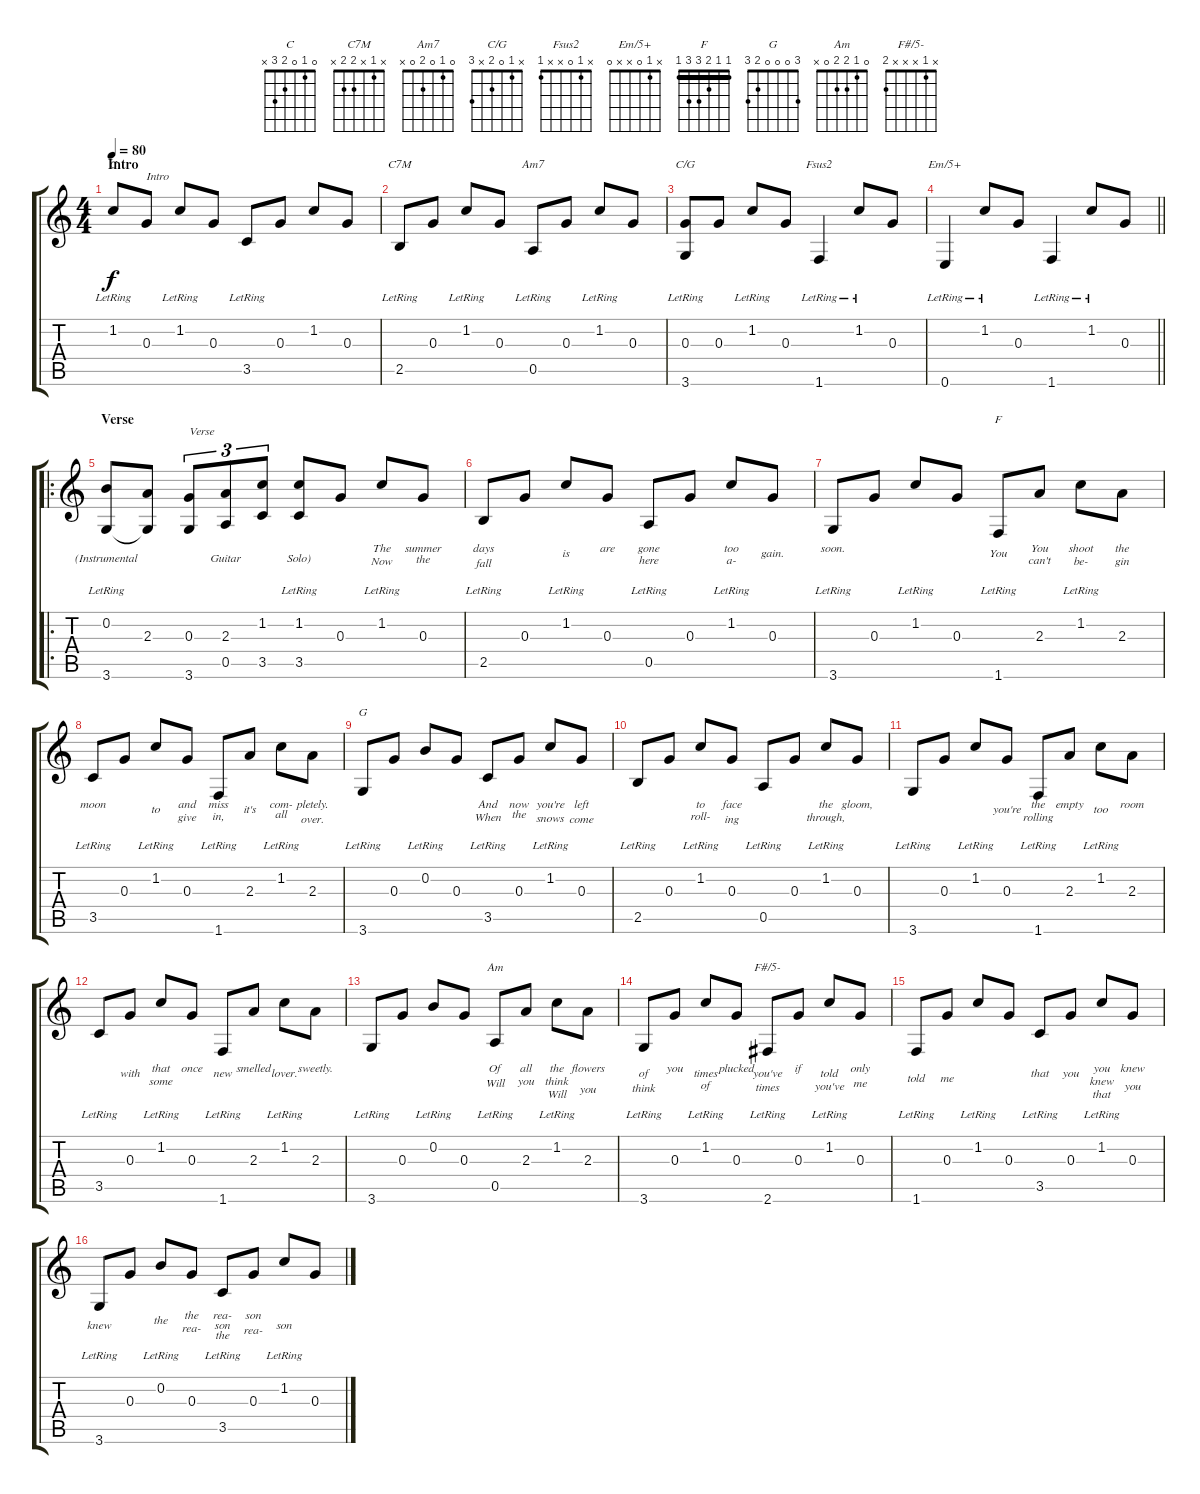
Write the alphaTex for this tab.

\track "" {instrument acousticguitarnylon}
\staff {score tabs}
\tuning (E4 B3 G3 D3 A2 E2) {hide}
\chord ("C" 0 1 0 2 3 x)
\chord ("C7M" x 1 x 2 2 x)
\chord ("Am7" 0 1 0 2 0 x)
\chord ("C/G" x 1 0 2 x 3)
\chord ("Fsus2" x 1 0 x x 1)
\chord ("Em/5+" x 1 0 x x 0)
\chord ("F" 1 1 2 3 3 1) {barre 1}
\chord ("G" 3 0 0 0 2 3)
\chord ("Am" 0 1 2 2 0 x)
\chord ("F#/5-" x 1 x x x 2)
\ts (4 4)
\section ("" "Intro")
\tempo 80
\clef g2
\ks c
1.2{lr}.8{ch "C" dy f instrument acousticguitarnylon} 0.3.8{txt "Intro"} 1.2{lr}.8 0.3.8 3.5{lr}.8 0.3.8 1.2.8 0.3.8 |
2.5{lr}.8{ch "C7M"} 0.3.8 1.2{lr}.8 0.3.8 0.5{lr}.8{ch "Am7"} 0.3.8 1.2{lr}.8 0.3.8 |
(0.3{lr} 3.6).8{ch "C/G"} 0.3.8 1.2{lr}.8 0.3.8 1.6{lr}.4{ch "Fsus2"} 1.2{lr}.8 0.3.8 |
\barLineRight lightlight
0.6{lr}.4{ch "Em/5+"} 1.2{lr}.8 0.3.8 1.6{lr}.4 1.2{lr}.8 0.3.8 |
\ro
\section ("" "Verse")
(0.2 3.6{lr}).8{lyrics (0 "") lyrics (1 "") lyrics (2 "(Instrumental") lyrics (3 "") lyrics (4 "")} (2.3 3.6{t}).8{lyrics (0 "") lyrics (1 "") lyrics (2 "") lyrics (3 "") lyrics (4 "")} (0.3 3.6).8{tu (3 2) txt "Verse" lyrics (0 "") lyrics (1 "") lyrics (2 "") lyrics (3 "") lyrics (4 "")} (2.3 0.5).8{tu (3 2) lyrics (0 "") lyrics (1 "") lyrics (2 "Guitar") lyrics (3 "") lyrics (4 "")} (1.2 3.5).8{tu (3 2) lyrics (0 "") lyrics (1 "") lyrics (2 "") lyrics (3 "") lyrics (4 "")} (1.2 3.5{lr}).8{lyrics (0 "") lyrics (1 "") lyrics (2 "Solo)") lyrics (3 "") lyrics (4 "")} 0.3.8{lyrics (0 "") lyrics (1 "") lyrics (2 "") lyrics (3 "") lyrics (4 "")} 1.2{lr}.8{lyrics (0 "The") lyrics (1 "Now") lyrics (2 "") lyrics (3 "") lyrics (4 "")} 0.3.8{lyrics (0 "summer") lyrics (1 "the") lyrics (2 "") lyrics (3 "") lyrics (4 "")} |
2.5{lr}.8{lyrics (0 "days") lyrics (1 "fall") lyrics (2 "") lyrics (3 "") lyrics (4 "")} 0.3.8{lyrics (0 "") lyrics (1 "") lyrics (2 "") lyrics (3 "") lyrics (4 "")} 1.2{lr}.8{lyrics (0 "") lyrics (1 "is") lyrics (2 "") lyrics (3 "") lyrics (4 "")} 0.3.8{lyrics (0 "are") lyrics (1 "") lyrics (2 "") lyrics (3 "") lyrics (4 "")} 0.5{lr}.8{lyrics (0 "gone") lyrics (1 "here") lyrics (2 "") lyrics (3 "") lyrics (4 "")} 0.3.8{lyrics (0 "") lyrics (1 "") lyrics (2 "") lyrics (3 "") lyrics (4 "")} 1.2{lr}.8{lyrics (0 "too") lyrics (1 "a-") lyrics (2 "") lyrics (3 "") lyrics (4 "")} 0.3.8{lyrics (0 "") lyrics (1 "gain.") lyrics (2 "") lyrics (3 "") lyrics (4 "")} |
3.6{lr}.8{lyrics (0 "soon.") lyrics (1 "") lyrics (2 "") lyrics (3 "") lyrics (4 "")} 0.3.8{lyrics (0 "") lyrics (1 "") lyrics (2 "") lyrics (3 "") lyrics (4 "")} 1.2{lr}.8{lyrics (0 "") lyrics (1 "") lyrics (2 "") lyrics (3 "") lyrics (4 "")} 0.3.8{lyrics (0 "") lyrics (1 "") lyrics (2 "") lyrics (3 "") lyrics (4 "")} 1.6{lr}.8{ch "F" lyrics (0 "") lyrics (1 "You") lyrics (2 "") lyrics (3 "") lyrics (4 "")} 2.3.8{lyrics (0 "You") lyrics (1 "can't") lyrics (2 "") lyrics (3 "") lyrics (4 "")} 1.2{lr}.8{lyrics (0 "shoot") lyrics (1 "be-") lyrics (2 "") lyrics (3 "") lyrics (4 "")} 2.3.8{lyrics (0 "the") lyrics (1 "gin") lyrics (2 "") lyrics (3 "") lyrics (4 "")} |
3.5{lr}.8{lyrics (0 "moon") lyrics (1 "") lyrics (2 "") lyrics (3 "") lyrics (4 "")} 0.3.8{lyrics (0 "") lyrics (1 "") lyrics (2 "") lyrics (3 "") lyrics (4 "")} 1.2{lr}.8{lyrics (0 "") lyrics (1 "to") lyrics (2 "") lyrics (3 "") lyrics (4 "")} 0.3.8{lyrics (0 "and") lyrics (1 "give") lyrics (2 "") lyrics (3 "") lyrics (4 "")} 1.6{lr}.8{lyrics (0 "miss") lyrics (1 "in,") lyrics (2 "") lyrics (3 "") lyrics (4 "")} 2.3.8{lyrics (0 "") lyrics (1 "it's") lyrics (2 "") lyrics (3 "") lyrics (4 "")} 1.2{lr}.8{lyrics (0 "com-") lyrics (1 "all") lyrics (2 "") lyrics (3 "") lyrics (4 "")} 2.3.8{lyrics (0 "pletely.") lyrics (1 "over.") lyrics (2 "") lyrics (3 "") lyrics (4 "")} |
3.6{lr}.8{ch "G" lyrics (0 "") lyrics (1 "") lyrics (2 "") lyrics (3 "") lyrics (4 "")} 0.3.8{lyrics (0 "") lyrics (1 "") lyrics (2 "") lyrics (3 "") lyrics (4 "")} 0.2{lr}.8{lyrics (0 "") lyrics (1 "") lyrics (2 "") lyrics (3 "") lyrics (4 "")} 0.3.8{lyrics (0 "") lyrics (1 "") lyrics (2 "") lyrics (3 "") lyrics (4 "")} 3.5{lr}.8{lyrics (0 "And") lyrics (1 "When") lyrics (2 "") lyrics (3 "") lyrics (4 "")} 0.3.8{lyrics (0 "now") lyrics (1 "the") lyrics (2 "") lyrics (3 "") lyrics (4 "")} 1.2{lr}.8{lyrics (0 "you're") lyrics (1 "snows") lyrics (2 "") lyrics (3 "") lyrics (4 "")} 0.3.8{lyrics (0 "left") lyrics (1 "come") lyrics (2 "") lyrics (3 "") lyrics (4 "")} |
2.5{lr}.8{lyrics (0 "") lyrics (1 "") lyrics (2 "") lyrics (3 "") lyrics (4 "")} 0.3.8{lyrics (0 "") lyrics (1 "") lyrics (2 "") lyrics (3 "") lyrics (4 "")} 1.2{lr}.8{lyrics (0 "to") lyrics (1 "roll-") lyrics (2 "") lyrics (3 "") lyrics (4 "")} 0.3.8{lyrics (0 "face") lyrics (1 "ing") lyrics (2 "") lyrics (3 "") lyrics (4 "")} 0.5{lr}.8{lyrics (0 "") lyrics (1 "") lyrics (2 "") lyrics (3 "") lyrics (4 "")} 0.3.8{lyrics (0 "") lyrics (1 "") lyrics (2 "") lyrics (3 "") lyrics (4 "")} 1.2{lr}.8{lyrics (0 "the") lyrics (1 "through,") lyrics (2 "") lyrics (3 "") lyrics (4 "")} 0.3.8{lyrics (0 "gloom,") lyrics (1 "") lyrics (2 "") lyrics (3 "") lyrics (4 "")} |
3.6{lr}.8{lyrics (0 "") lyrics (1 "") lyrics (2 "") lyrics (3 "") lyrics (4 "")} 0.3.8{lyrics (0 "") lyrics (1 "") lyrics (2 "") lyrics (3 "") lyrics (4 "")} 1.2{lr}.8{lyrics (0 "") lyrics (1 "") lyrics (2 "") lyrics (3 "") lyrics (4 "")} 0.3.8{lyrics (0 "") lyrics (1 "you're") lyrics (2 "") lyrics (3 "") lyrics (4 "")} 1.6{lr}.8{lyrics (0 "the") lyrics (1 "rolling") lyrics (2 "") lyrics (3 "") lyrics (4 "")} 2.3.8{lyrics (0 "empty") lyrics (1 "") lyrics (2 "") lyrics (3 "") lyrics (4 "")} 1.2{lr}.8{lyrics (0 "") lyrics (1 "too") lyrics (2 "") lyrics (3 "") lyrics (4 "")} 2.3.8{lyrics (0 "room") lyrics (1 "") lyrics (2 "") lyrics (3 "") lyrics (4 "")} |
3.5{lr}.8{lyrics (0 "") lyrics (1 "") lyrics (2 "") lyrics (3 "") lyrics (4 "")} 0.3.8{lyrics (0 "") lyrics (1 "with") lyrics (2 "") lyrics (3 "") lyrics (4 "")} 1.2{lr}.8{lyrics (0 "that") lyrics (1 "some") lyrics (2 "") lyrics (3 "") lyrics (4 "")} 0.3.8{lyrics (0 "once") lyrics (1 "") lyrics (2 "") lyrics (3 "") lyrics (4 "")} 1.6{lr}.8{lyrics (0 "") lyrics (1 "new") lyrics (2 "") lyrics (3 "") lyrics (4 "")} 2.3.8{lyrics (0 "smelled") lyrics (1 "") lyrics (2 "") lyrics (3 "") lyrics (4 "")} 1.2{lr}.8{lyrics (0 "") lyrics (1 "lover.") lyrics (2 "") lyrics (3 "") lyrics (4 "")} 2.3.8{lyrics (0 "sweetly.") lyrics (1 "") lyrics (2 "") lyrics (3 "") lyrics (4 "")} |
3.6{lr}.8{lyrics (0 "") lyrics (1 "") lyrics (2 "") lyrics (3 "") lyrics (4 "")} 0.3.8{lyrics (0 "") lyrics (1 "") lyrics (2 "") lyrics (3 "") lyrics (4 "")} 0.2{lr}.8{lyrics (0 "") lyrics (1 "") lyrics (2 "") lyrics (3 "") lyrics (4 "")} 0.3.8{lyrics (0 "") lyrics (1 "") lyrics (2 "") lyrics (3 "") lyrics (4 "")} 0.5{lr}.8{ch "Am" lyrics (0 "Of") lyrics (1 "Will") lyrics (2 "") lyrics (3 "") lyrics (4 "")} 2.3.8{lyrics (0 "all") lyrics (1 "you") lyrics (2 "") lyrics (3 "") lyrics (4 "")} 1.2{lr}.8{lyrics (0 "the") lyrics (1 "think") lyrics (2 "Will") lyrics (3 "") lyrics (4 "")} 2.3.8{lyrics (0 "flowers") lyrics (1 "") lyrics (2 "you") lyrics (3 "") lyrics (4 "")} |
3.6{lr}.8{lyrics (0 "") lyrics (1 "of") lyrics (2 "think") lyrics (3 "") lyrics (4 "")} 0.3.8{lyrics (0 "you") lyrics (1 "") lyrics (2 "") lyrics (3 "") lyrics (4 "")} 1.2{lr}.8{lyrics (0 "") lyrics (1 "times") lyrics (2 "of") lyrics (3 "") lyrics (4 "")} 0.3.8{lyrics (0 "plucked") lyrics (1 "") lyrics (2 "") lyrics (3 "") lyrics (4 "")} 2.6{lr}.8{ch "F#/5-" lyrics (0 "") lyrics (1 "you've") lyrics (2 "times") lyrics (3 "") lyrics (4 "")} 0.3.8{lyrics (0 "if") lyrics (1 "") lyrics (2 "") lyrics (3 "") lyrics (4 "")} 1.2{lr}.8{lyrics (0 "") lyrics (1 "told") lyrics (2 "you've") lyrics (3 "") lyrics (4 "")} 0.3.8{lyrics (0 "only") lyrics (1 "me") lyrics (2 "") lyrics (3 "") lyrics (4 "")} |
1.6{lr}.8{lyrics (0 "") lyrics (1 "") lyrics (2 "told") lyrics (3 "") lyrics (4 "")} 0.3.8{lyrics (0 "") lyrics (1 "") lyrics (2 "me") lyrics (3 "") lyrics (4 "")} 1.2{lr}.8{lyrics (0 "") lyrics (1 "") lyrics (2 "") lyrics (3 "") lyrics (4 "")} 0.3.8{lyrics (0 "") lyrics (1 "") lyrics (2 "") lyrics (3 "") lyrics (4 "")} 3.5{lr}.8{lyrics (0 "") lyrics (1 "that") lyrics (2 "") lyrics (3 "") lyrics (4 "")} 0.3.8{lyrics (0 "") lyrics (1 "you") lyrics (2 "") lyrics (3 "") lyrics (4 "")} 1.2{lr}.8{lyrics (0 "you") lyrics (1 "knew") lyrics (2 "that") lyrics (3 "") lyrics (4 "")} 0.3.8{lyrics (0 "knew") lyrics (1 "") lyrics (2 "you") lyrics (3 "") lyrics (4 "")} |
3.6{lr}.8{lyrics (0 "") lyrics (1 "") lyrics (2 "knew") lyrics (3 "") lyrics (4 "")} 0.3.8{lyrics (0 "") lyrics (1 "") lyrics (2 "") lyrics (3 "") lyrics (4 "")} 0.2{lr}.8{lyrics (0 "") lyrics (1 "the") lyrics (2 "") lyrics (3 "") lyrics (4 "")} 0.3.8{lyrics (0 "the") lyrics (1 "rea-") lyrics (2 "") lyrics (3 "") lyrics (4 "")} 3.5{lr}.8{lyrics (0 "rea-") lyrics (1 "son") lyrics (2 "the") lyrics (3 "") lyrics (4 "")} 0.3.8{lyrics (0 "son") lyrics (1 "") lyrics (2 "rea-") lyrics (3 "") lyrics (4 "")} 1.2{lr}.8{lyrics (0 "") lyrics (1 "") lyrics (2 "son") lyrics (3 "") lyrics (4 "")} 0.3.8{lyrics (0 "") lyrics (1 "") lyrics (2 "") lyrics (3 "") lyrics (4 "")}
